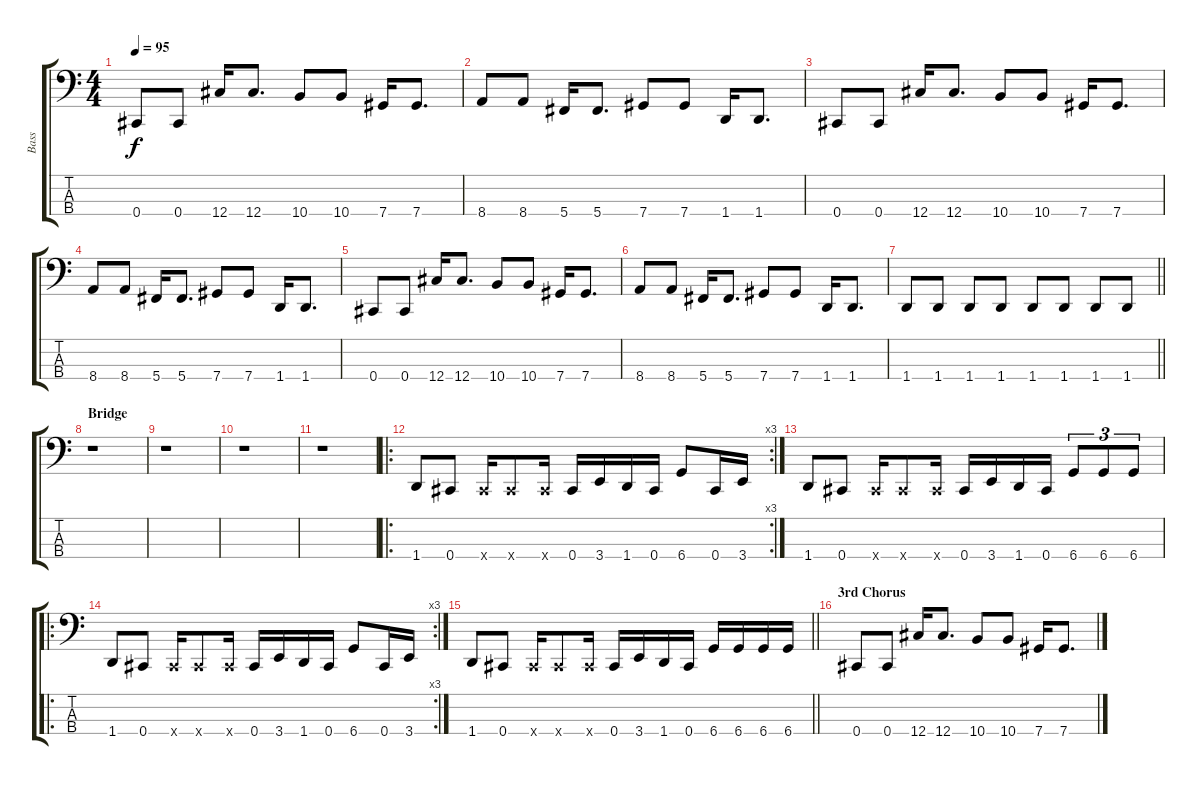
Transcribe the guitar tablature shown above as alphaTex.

\track ("Bass" "Bass") {instrument electricbassfinger}
\staff {score tabs}
\tuning (Gb2 Db2 Ab1 Db1) {hide}
\ts (4 4)
\tempo 95
\clef f4
\ks c
0.4.8{dy f} 0.4.8 12.4.16 12.4.8{d} 10.4.8 10.4.8 7.4.16 7.4.8{d} |
8.4.8 8.4.8 5.4.16 5.4.8{d} 7.4.8 7.4.8 1.4.16 1.4.8{d} |
0.4.8 0.4.8 12.4.16 12.4.8{d} 10.4.8 10.4.8 7.4.16 7.4.8{d} |
8.4.8 8.4.8 5.4.16 5.4.8{d} 7.4.8 7.4.8 1.4.16 1.4.8{d} |
0.4.8 0.4.8 12.4.16 12.4.8{d} 10.4.8 10.4.8 7.4.16 7.4.8{d} |
8.4.8 8.4.8 5.4.16 5.4.8{d} 7.4.8 7.4.8 1.4.16 1.4.8{d} |
\barLineRight lightlight
1.4.8 1.4.8 1.4.8 1.4.8 1.4.8 1.4.8 1.4.8 1.4.8 |
\section ("" "Bridge")
r.1 |
r.1 |
r.1 |
r.1 |
\ro
\rc 3
1.4.8 0.4.8 0.4{x}.16 0.4{x}.8 0.4{x}.16 0.4.16 3.4.16 1.4.16 0.4.16 6.4.8 0.4.16 3.4.16 |
1.4.8 0.4.8 0.4{x}.16 0.4{x}.8 0.4{x}.16 0.4.16 3.4.16 1.4.16 0.4.16 6.4.8{tu (3 2)} 6.4.8{tu (3 2)} 6.4.8{tu (3 2)} |
\ro
\rc 3
1.4.8 0.4.8 0.4{x}.16 0.4{x}.8 0.4{x}.16 0.4.16 3.4.16 1.4.16 0.4.16 6.4.8 0.4.16 3.4.16 |
\barLineRight lightlight
1.4.8 0.4.8 0.4{x}.16 0.4{x}.8 0.4{x}.16 0.4.16 3.4.16 1.4.16 0.4.16 6.4.16 6.4.16 6.4.16 6.4.16 |
\section ("" "3rd Chorus")
0.4.8 0.4.8 12.4.16 12.4.8{d} 10.4.8 10.4.8 7.4.16 7.4.8{d}
